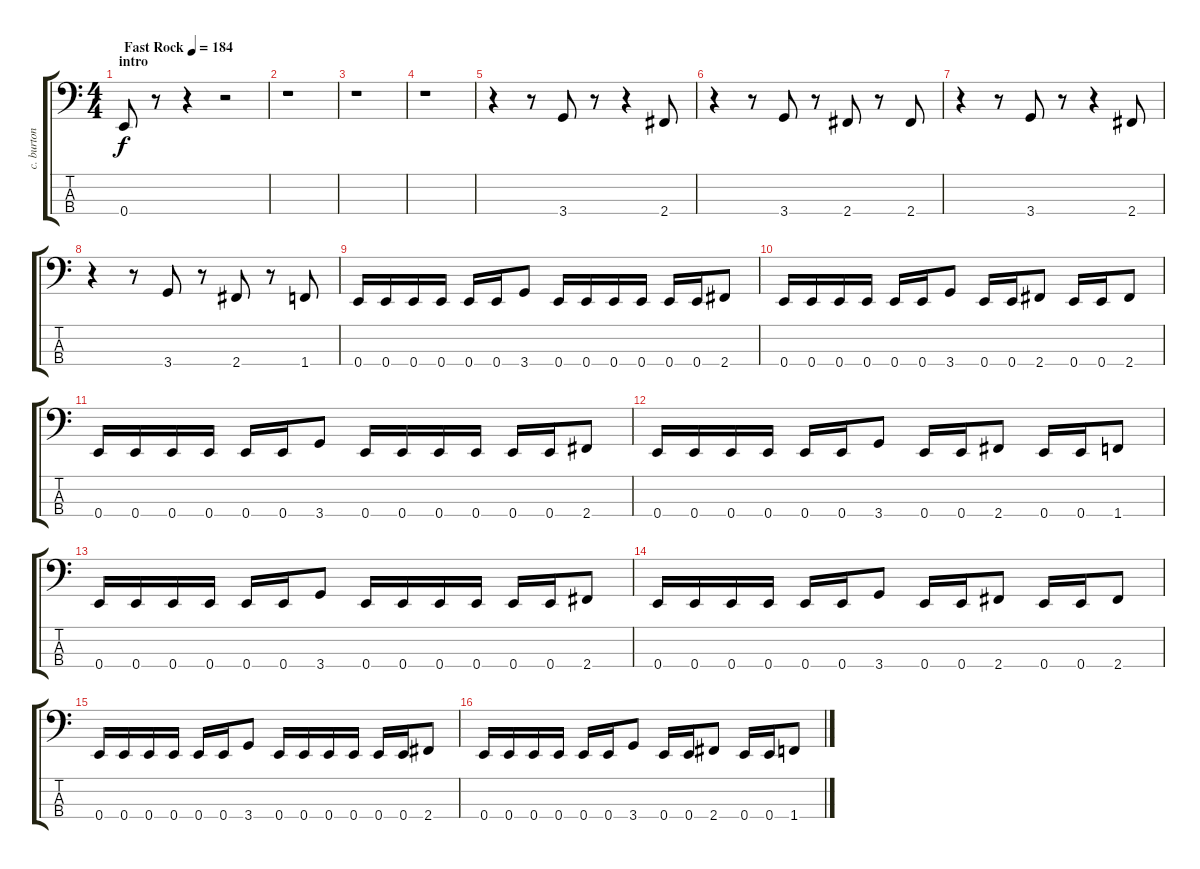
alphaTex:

\track ("c. burton - bass" "c. burton ") {instrument electricbassfinger}
\staff {score tabs}
\tuning (G2 D2 A1 E1) {hide}
\ts (4 4)
\section ("" "intro")
\tempo (184 "Fast Rock")
\clef f4
\ks c
0.4.8{dy f instrument electricbassfinger} r.8 r.4 r.2 |
r.1 |
r.1 |
r.1 |
r.4 r.8 3.4.8 r.8 r.4 2.4.8 |
r.4 r.8 3.4.8 r.8 2.4.8 r.8 2.4.8 |
r.4 r.8 3.4.8 r.8 r.4 2.4.8 |
r.4 r.8 3.4.8 r.8 2.4.8 r.8 1.4.8 |
0.4.16 0.4.16 0.4.16 0.4.16 0.4.16 0.4.16 3.4.8 0.4.16 0.4.16 0.4.16 0.4.16 0.4.16 0.4.16 2.4.8 |
0.4.16 0.4.16 0.4.16 0.4.16 0.4.16 0.4.16 3.4.8 0.4.16 0.4.16 2.4.8 0.4.16 0.4.16 2.4.8 |
0.4.16 0.4.16 0.4.16 0.4.16 0.4.16 0.4.16 3.4.8 0.4.16 0.4.16 0.4.16 0.4.16 0.4.16 0.4.16 2.4.8 |
0.4.16 0.4.16 0.4.16 0.4.16 0.4.16 0.4.16 3.4.8 0.4.16 0.4.16 2.4.8 0.4.16 0.4.16 1.4.8 |
0.4.16 0.4.16 0.4.16 0.4.16 0.4.16 0.4.16 3.4.8 0.4.16 0.4.16 0.4.16 0.4.16 0.4.16 0.4.16 2.4.8 |
0.4.16 0.4.16 0.4.16 0.4.16 0.4.16 0.4.16 3.4.8 0.4.16 0.4.16 2.4.8 0.4.16 0.4.16 2.4.8 |
0.4.16 0.4.16 0.4.16 0.4.16 0.4.16 0.4.16 3.4.8 0.4.16 0.4.16 0.4.16 0.4.16 0.4.16 0.4.16 2.4.8 |
0.4.16 0.4.16 0.4.16 0.4.16 0.4.16 0.4.16 3.4.8 0.4.16 0.4.16 2.4.8 0.4.16 0.4.16 1.4.8
